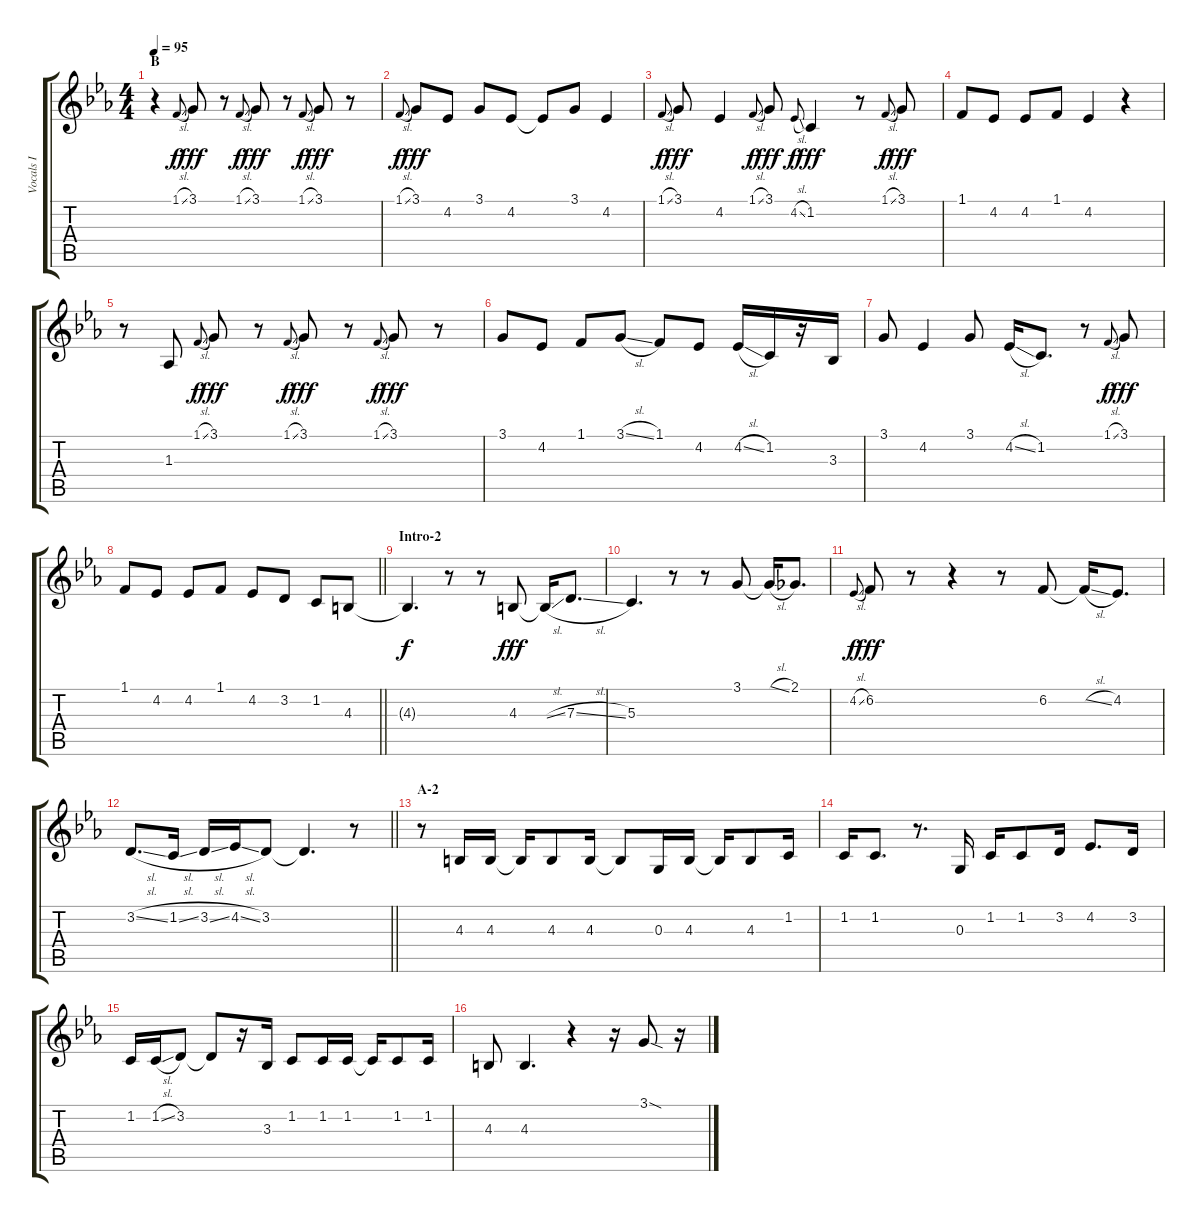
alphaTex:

\track ("Vocals I" "Vocals I") {instrument voiceoohs}
\staff {score tabs}
\tuning (E4 B3 G3 D3 A2 E2) {hide}
\ts (4 4)
\section ("" "B")
\tempo 95
\clef g2
\ks cminor
r.4{dy fff} 1.1{sl}.8{gr onbeat dy f} 3.1.8{dy fff} r.8 1.1{sl}.8{gr onbeat dy f} 3.1.8{dy fff} r.8 1.1{sl}.8{gr onbeat dy f} 3.1.8{dy fff} r.8 |
1.1{sl}.8{gr onbeat dy f} 3.1.8{dy fff} 4.2.8 3.1.8 4.2.8 4.2{t}.8 3.1.8 4.2.4 |
1.1{sl}.8{gr onbeat dy f} 3.1.8{dy fff} 4.2.4 1.1{sl}.8{gr onbeat dy f} 3.1.8{dy fff} 4.2{sl}.8{gr onbeat dy f} 1.2.4{dy fff} r.8 1.1{sl}.8{gr onbeat dy f} 3.1.8{dy fff} |
1.1.8 4.2.8 4.2.8 1.1.8 4.2.4 r.4 |
r.8 1.3.8 1.1{sl}.8{gr onbeat dy f} 3.1.8{dy fff} r.8 1.1{sl}.8{gr onbeat dy f} 3.1.8{dy fff} r.8 1.1{sl}.8{gr onbeat dy f} 3.1.8{dy fff} r.8 |
3.1.8 4.2.8 1.1.8 3.1{sl}.8 1.1.8 4.2.8 4.2{sl}.16 1.2.16 r.16 3.3.16 |
3.1.8 4.2.4 3.1.8 4.2{sl}.16 1.2.8{d} r.8 1.1{sl}.8{gr onbeat dy f} 3.1.8{dy fff} |
\barLineRight lightlight
1.1.8 4.2.8 4.2.8 1.1.8 4.2.8 3.2.8 1.2.8 4.3.8 |
\section ("" "Intro-2")
4.3{t}.4{d dy f} r.8 r.8 4.3.8{dy fff} 4.3{sl t}.16 7.3{sl}.8{d} |
5.3.4{d} r.8 r.8 3.1.8 3.1{sl t}.16 2.1.8{d} |
4.2{sl}.8{gr onbeat dy f} 6.2.8{dy fff} r.8 r.4 r.8 6.2.8 6.2{sl t}.16 4.2.8{d} |
\barLineRight lightlight
3.2{sl}.8{d} 1.2{sl}.16 3.2{sl}.16 4.2{sl}.16 3.2.8 3.2{t}.4{d} r.8 |
\section ("" "A-2")
r.8 4.3.16 4.3.16 4.3{t}.16 4.3.8 4.3.16 4.3{t}.8 0.3.16 4.3.16 4.3{t}.16 4.3.8 1.2.16 |
1.2.16 1.2.8{d} r.8{d} 0.3.16 1.2.16 1.2.8 3.2.16 4.2.8{d} 3.2.16 |
1.2.16 1.2{sl}.16 3.2.8 3.2{t}.8 r.16 3.3.16 1.2.8 1.2.16 1.2.16 1.2{t}.16 1.2.8 1.2.16 |
4.3.8 4.3.4{d} r.4 r.16 3.1{sod}.8 r.16
